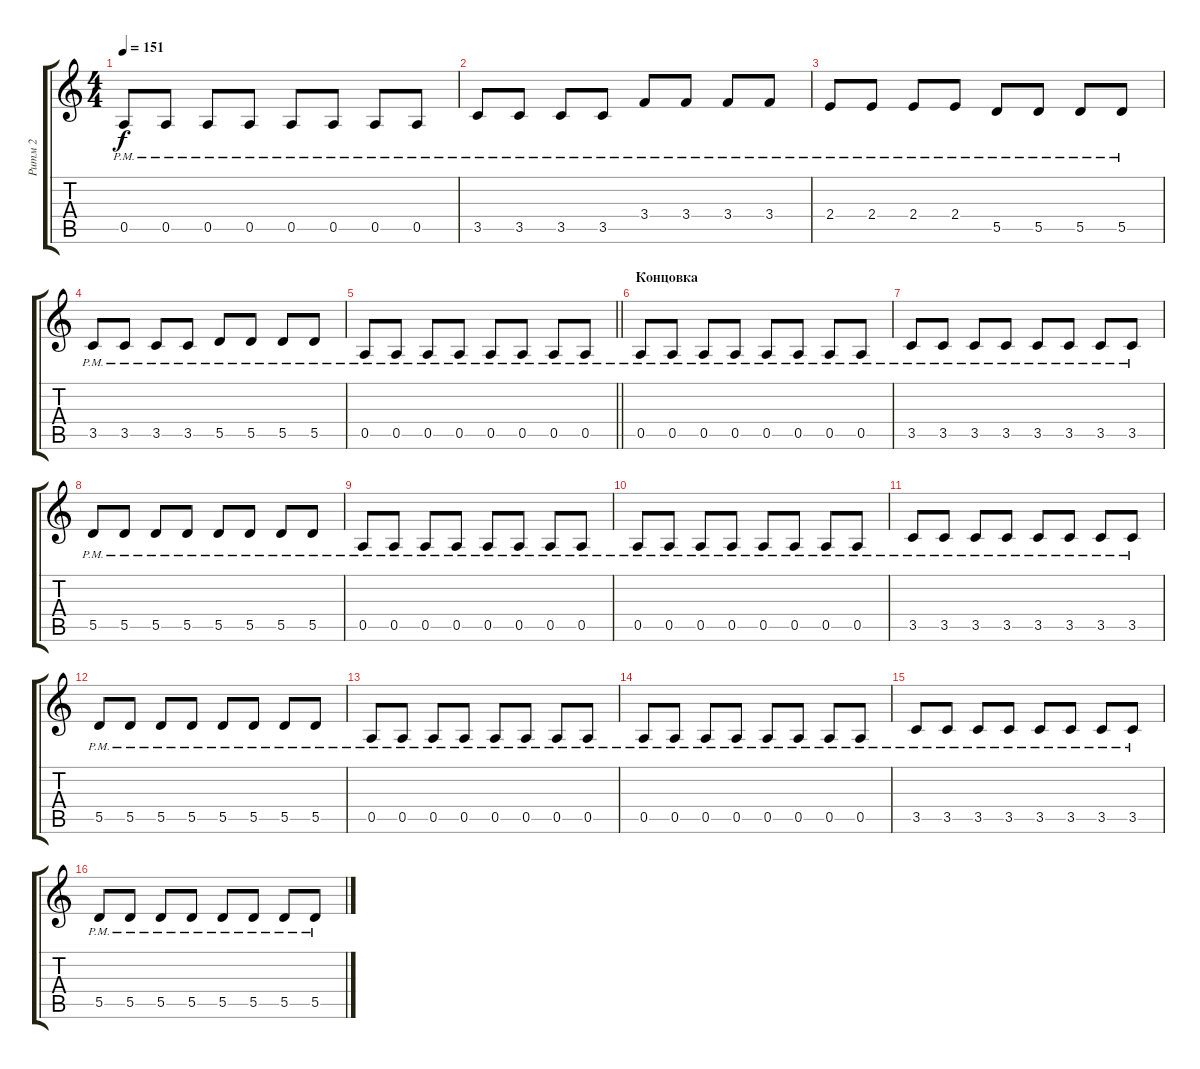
\track ("Ритм 2" "Ритм 2") {instrument distortionguitar}
\staff {score tabs}
\tuning (E4 B3 G3 D3 A2 E2) {hide}
\ts (4 4)
\tempo 151
\clef g2
\ks c
0.5{pm}.8{dy f} 0.5{pm}.8 0.5{pm}.8 0.5{pm}.8 0.5{pm}.8 0.5{pm}.8 0.5{pm}.8 0.5{pm}.8 |
3.5{pm}.8 3.5{pm}.8 3.5{pm}.8 3.5{pm}.8 3.4{pm}.8 3.4{pm}.8 3.4{pm}.8 3.4{pm}.8 |
2.4{pm}.8 2.4{pm}.8 2.4{pm}.8 2.4{pm}.8 5.5{pm}.8 5.5{pm}.8 5.5{pm}.8 5.5{pm}.8 |
3.5{pm}.8 3.5{pm}.8 3.5{pm}.8 3.5{pm}.8 5.5{pm}.8 5.5{pm}.8 5.5{pm}.8 5.5{pm}.8 |
\barLineRight lightlight
0.5{pm}.8 0.5{pm}.8 0.5{pm}.8 0.5{pm}.8 0.5{pm}.8 0.5{pm}.8 0.5{pm}.8 0.5{pm}.8 |
\section ("" "Концовка")
0.5{pm}.8 0.5{pm}.8 0.5{pm}.8 0.5{pm}.8 0.5{pm}.8 0.5{pm}.8 0.5{pm}.8 0.5{pm}.8 |
3.5{pm}.8 3.5{pm}.8 3.5{pm}.8 3.5{pm}.8 3.5{pm}.8 3.5{pm}.8 3.5{pm}.8 3.5{pm}.8 |
5.5{pm}.8 5.5{pm}.8 5.5{pm}.8 5.5{pm}.8 5.5{pm}.8 5.5{pm}.8 5.5{pm}.8 5.5{pm}.8 |
0.5{pm}.8 0.5{pm}.8 0.5{pm}.8 0.5{pm}.8 0.5{pm}.8 0.5{pm}.8 0.5{pm}.8 0.5{pm}.8 |
0.5{pm}.8 0.5{pm}.8 0.5{pm}.8 0.5{pm}.8 0.5{pm}.8 0.5{pm}.8 0.5{pm}.8 0.5{pm}.8 |
3.5{pm}.8 3.5{pm}.8 3.5{pm}.8 3.5{pm}.8 3.5{pm}.8 3.5{pm}.8 3.5{pm}.8 3.5{pm}.8 |
5.5{pm}.8 5.5{pm}.8 5.5{pm}.8 5.5{pm}.8 5.5{pm}.8 5.5{pm}.8 5.5{pm}.8 5.5{pm}.8 |
0.5{pm}.8 0.5{pm}.8 0.5{pm}.8 0.5{pm}.8 0.5{pm}.8 0.5{pm}.8 0.5{pm}.8 0.5{pm}.8 |
0.5{pm}.8 0.5{pm}.8 0.5{pm}.8 0.5{pm}.8 0.5{pm}.8 0.5{pm}.8 0.5{pm}.8 0.5{pm}.8 |
3.5{pm}.8 3.5{pm}.8 3.5{pm}.8 3.5{pm}.8 3.5{pm}.8 3.5{pm}.8 3.5{pm}.8 3.5{pm}.8 |
5.5{pm}.8 5.5{pm}.8 5.5{pm}.8 5.5{pm}.8 5.5{pm}.8 5.5{pm}.8 5.5{pm}.8 5.5{pm}.8
